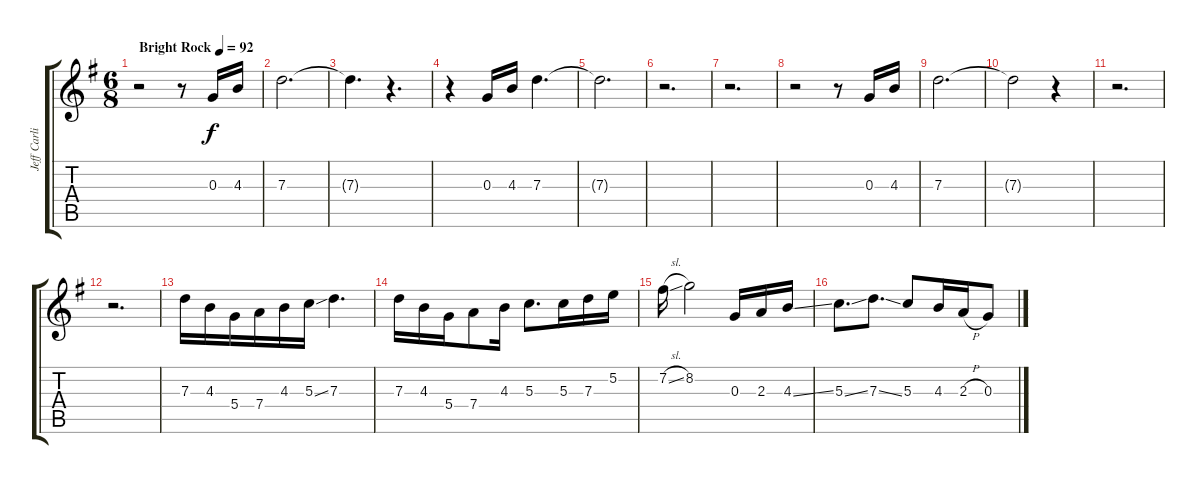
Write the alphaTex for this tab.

\track ("Jeff Carlisi Guitar" "Jeff Carli") {instrument overdrivenguitar}
\staff {score tabs}
\tuning (E4 B3 G3 D3 A2 E2) {hide}
\ts (6 8)
\tempo (92 "Bright Rock")
\clef g2
\ks g
r.2{dy f instrument overdrivenguitar} r.8 0.3.16 4.3.16 |
7.3.2{d} |
7.3{t}.4{d} r.4{d} |
r.4 0.3.16{volume 8} 4.3.16 7.3.4{d} |
7.3{t}.2{d} |
r.2{d} |
r.2{d} |
r.2 r.8 0.3.16{volume 15} 4.3.16 |
7.3.2{d} |
7.3{t}.2 r.4 |
r.2{d} |
r.2{d} |
7.3.16{volume 16 balance 8 instrument distortionguitar} 4.3.16 5.4.16 7.4.16 4.3.16 5.3{ss}.16 7.3.4{d} |
7.3.16 4.3.16 5.4.16 7.4.8 4.3.16 5.3.8{d} 5.3.16 7.3.16 5.2.16 |
7.2{sl}.16 8.2.2 0.3.16 2.3.16 4.3{ss}.16 |
5.3{ss}.8{d} 7.3{ss}.8{d} 5.3.8 4.3.16 2.3{h}.16 0.3.8
